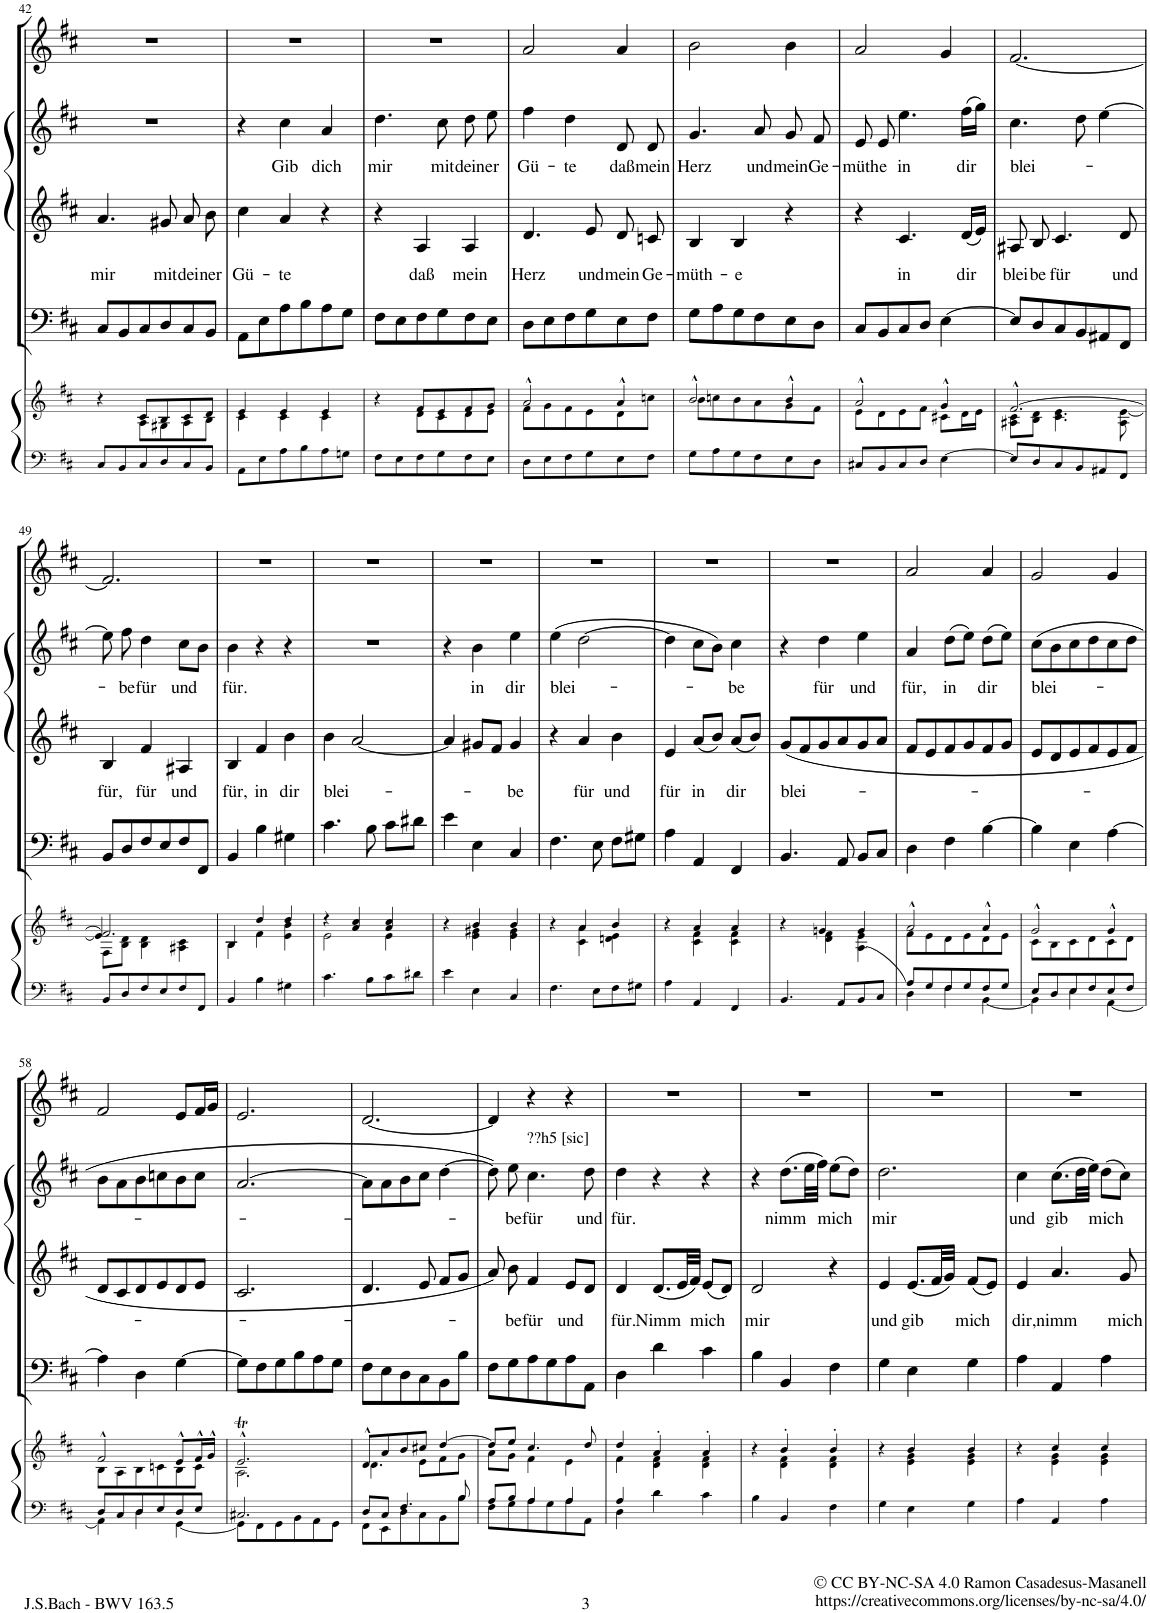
**kern	**kern	**kern	**kern	**text	**kern	**text	**kern
*part5	*part5	*part4	*part3	*part3	*part2	*part2	*part1
*staff6	*staff5	*staff4	*staff3	*staff3	*staff2	*staff2	*staff1
*I"Piano reduction	*	*I"Continuo	*I"Alto	*	*I"Soprano	*	*I"Violino e Viola all' unisono
*I'Pno	*	*	*	*	*	*	*
!!LO:PB:g=z
*clefF4	*clefG2	*clefF4	*clefG2	*	*clefG2	*	*clefG2
*k[f#c#]	*k[f#c#]	*k[f#c#]	*k[f#c#]	*	*k[f#c#]	*	*k[f#c#]
*M3/4	*M3/4	*M3/4	*M3/4	*	*M3/4	*	*M3/4
=42	=42	=42	=42	=42	=42	=42	=42
*	*^	*	*	*	*	*	*
!	!	!	!	!	!LO:LY:b	!	!	!
8C#/L	4r	4ryy	8C#/L	4.a/	mir	2.r	.	2.r
8BB/	.	.	8BB/	.	.	.	.	.
8C#/	8c#/L	8A\L	8C#/	.	.	.	.	.
!	!	!	!	!	!LO:LY:b	!	!	!
8D/	8B/	8G#X\	8D/	8g#X/	mit	.	.	.
!	!	!	!	!	!LO:LY:b	!	!	!
8C#/	8c#/	8A\	8C#/	8a/	dei-	.	.	.
!	!	!	!	!	!LO:LY:b	!	!	!
8BB/J	8d/J	8B\J	8BB/J	8b\	-ner	.	.	.
=43	=43	=43	=43	=43	=43	=43	=43	=43
!	!	!	!	!	!LO:LY:b	!	!	!
8AA\L	4e/	4c#\	8AA\L	4cc#\	Gü-	4r	.	2.r
8E\	.	.	8E\	.	.	.	.	.
!	!	!	!	!	!LO:LY:b	!	!LO:LY:b	!
8A\	4e/	4c#\	8A\	4a/	-te	4cc#\	Gib	.
8B\	.	.	8B\	.	.	.	.	.
!	!	!	!	!	!	!	!LO:LY:b	!
8A\	4e/	4c#\	8A\	4r	.	4a/	dich	.
8Gn\J	.	.	8G\J	.	.	.	.	.
=44	=44	=44	=44	=44	=44	=44	=44	=44
!	!	!	!	!	!	!	!LO:LY:b	!
8F#\L	4r	4ryy	8F#\L	4r	.	4.dd\	mir	2.r
8E\	.	.	8E\	.	.	.	.	.
!	!	!	!	!	!LO:LY:b	!	!	!
8F#\	8f#/L	8d\L	8F#\	4A/	daß	.	.	.
!	!	!	!	!	!	!	!LO:LY:b	!
8G\	8e/	8c#\	8G\	.	.	8cc#\	mit	.
!	!	!	!	!	!LO:LY:b	!	!LO:LY:b	!
8F#\	8f#/	8d\	8F#\	4A/	mein	8dd\	dein-	.
!	!	!	!	!	!	!	!LO:LY:b	!
8E\J	8g/J	8e\J	8E\J	.	.	8ee\	-er	.
=45	=45	=45	=45	=45	=45	=45	=45	=45
!	!	!	!	!	!LO:LY:b	!	!LO:LY:b	!
8D\L	2a^^/	8f#\L	8D\L	4.d/	Herz	4ff#\	Gü-	2a/
8E\	.	8g\	8E\	.	.	.	.	.
!	!	!	!	!	!	!	!LO:LY:b	!
8F#\	.	8f#\	8F#\	.	.	4dd\	-te	.
!	!	!	!	!	!LO:LY:b	!	!	!
8G\	.	8e\	8G\	8e/	und	.	.	.
!	!	!	!	!	!LO:LY:b	!	!LO:LY:b	!
8E\	4a^^/	8d\	8E\	8d/	mein	8d/	daß	4a/
!	!	!	!	!	!LO:LY:b	!	!LO:LY:b	!
8F#\J	.	8ccn\J	8F#\J	8cn/	Ge-	8d/	mein	.
=46	=46	=46	=46	=46	=46	=46	=46	=46
!	!	!	!	!	!LO:LY:b	!	!LO:LY:b	!
8G\L	2b^^/	8b\L	8G\L	4B/	-müth-	4.g/	Herz	2b\
8A\	.	8ccn\	8A\	.	.	.	.	.
!	!	!	!	!	!LO:LY:b	!	!	!
8G\	.	8b\	8G\	4B/	-e	.	.	.
!	!	!	!	!	!	!	!LO:LY:b	!
8F#\	.	8a\	8F#\	.	.	8a/	und	.
!	!	!	!	!	!	!	!LO:LY:b	!
8E\	4b^^/	8g\	8E\	4r	.	8g/	mein	4b\
!	!	!	!	!	!	!	!LO:LY:b	!
8D\J	.	8f#\J	8D\J	.	.	8f#/	Ge-	.
=47	=47	=47	=47	=47	=47	=47	=47	=47
!	!	!	!	!	!	!	!LO:LY:b	!
8C#X/L	2a^^/	8e\L	8C#/L	4r	.	8e/	-müth-	2a/
!	!	!	!	!	!	!	!LO:LY:b	!
8BB/	.	8d\	8BB/	.	.	8e/	-e	.
!	!	!	!	!	!LO:LY:b	!	!LO:LY:b	!
8C#/	.	8e\	8C#/	4.c#/	in	4.ee\	in	.
8D/J	.	8f#\J	8D/J	.	.	.	.	.
[4E\	4g^^/	8c#X\L	[4E\	.	.	.	.	4g/
!	!	!	!	!	!LO:LY:b	!	!LO:LY:b	!
.	.	16d\L	.	(16d/LL	dir	(16ff#\LL	dir	.
.	.	16e\JJ	.	16e/JJ)	.	16gg\JJ)	.	.
=48	=48	=48	=48	=48	=48	=48	=48	=48
!	!	!	!	!	!LO:LY:b	!	!LO:LY:b	!
8E/L]	[2.f#^^/	8A#X\ 8c#\L	8E/L]	8A#X/	blei-	4.cc#\	blei-	[2.f#/
!	!	!	!	!	!LO:LY:b	!	!	!
8D/	.	8B\ 8d\J	8D/	8B/	-be	.	.	.
!	!	!	!	!	!LO:LY:b	!	!	!
8C#/	.	4.c#\ 4.e\	8C#/	4.c#/	für	.	.	.
8BB/	.	.	8BB/	.	.	8dd\	.	.
8AA#X/	.	.	8AA#X/	.	.	[4ee\	.	.
!	!	!	!	!	!LO:LY:b	!	!	!
8FF#/J	.	8A#\ [8e\	8FF#/J	8d/	und	.	.	.
!!LO:LB:g=z
=49	=49	=49	=49	=49	=49	=49	=49	=49
*	*	*^	*	*	*	*	*	*
!	!	!	!	!	!	!LO:LY:b	!	!	!
8BB/L	2.f#/]	8F#\L	4e/]	8BB/L	4B/	für,	8ee\]	.	2.f#/]
!	!	!	!	!	!	!	!	!LO:LY:b	!
8D/	.	8B\ 8d\J	.	8D/	.	.	8ff#\	be	.
!	!	!	!	!	!	!LO:LY:b	!	!LO:LY:b	!
8F#/	.	4B\ 4d\	2ryy	8F#/	4f#/	für	4dd\	für	.
8E/	.	.	.	8E/	.	.	.	.	.
!	!	!	!	!	!	!LO:LY:b	!	!LO:LY:b	!
8F#/	.	4A#X\ 4c#\	.	8F#/	4A#X/	und	8cc#\L	und	.
8FF#/J	.	.	.	8FF#/J	.	.	8b\J	.	.
*	*	*v	*v	*	*	*	*	*	*
=50	=50	=50	=50	=50	=50	=50	=50	=50
!	!	!	!	!	!LO:LY:b	!	!LO:LY:b	!
4BB/	4B/	4B\	4BB/	4B/	für,	4b\	für.	2.r
!	!	!	!	!	!LO:LY:b	!	!	!
4B\	4dd/	4f#\	4B\	4f#/	in	4r	.	.
!	!	!	!	!	!LO:LY:b	!	!	!
4G#X\	4dd/	4e\ 4b\	4G#X\	4b\	dir	4r	.	.
=51	=51	=51	=51	=51	=51	=51	=51	=51
!	!	!	!	!	!LO:LY:b	!	!	!
4.c#\	4r	2e\	4.c#\	4b\	blei-	2.r	.	2.r
.	4a/ 4cc#/	.	.	[2a/	.	.	.	.
8B\L	.	.	8B\	.	.	.	.	.
8c#\	4a/ 4cc#/	4e\	8c#\L	.	.	.	.	.
8d#X\J	.	.	8d#X\J	.	.	.	.	.
=52	=52	=52	=52	=52	=52	=52	=52	=52
4e\	4r	4ryy	4e\	4a/]	.	4r	.	2.r
!	!	!	!	!	!	!	!LO:LY:b	!
4E\	4b/	4e\ 4g#X\	4E\	8g#X/L	.	4b\	in	.
.	.	.	.	8f#/J	.	.	.	.
!	!	!	!	!	!LO:LY:b	!	!LO:LY:b	!
4C#/	4b/	4e\ 4g#\	4C#/	4g#/	-be	4ee\	dir	.
=53	=53	=53	=53	=53	=53	=53	=53	=53
!	!	!	!	!	!	!	!LO:LY:b	!
4.F#\	4r	4ryy	4.F#\	4r	.	(4ee\	blei-	2.r
!	!	!	!	!	!LO:LY:b	!	!	!
.	4a/	4c#\ 4a\	.	4a/	für	[2dd\	.	.
8E\L	.	.	8E\	.	.	.	.	.
!	!	!	!	!	!LO:LY:b	!	!	!
8F#\	4b/	4dn\ 4e\	8F#\L	4b\	und	.	.	.
8G#X\J	.	.	8G#X\J	.	.	.	.	.
=54	=54	=54	=54	=54	=54	=54	=54	=54
!	!	!	!	!	!LO:LY:b	!	!	!
4A\	4r	4ryy	4A\	4e/	für	4dd\]	.	2.r
!	!	!	!	!	!LO:LY:b	!	!	!
4AA/	4a/	4c#\ 4f#\	4AA/	(8a/L	in	8cc#\L	.	.
.	.	.	.	8b/J)	.	8b\J)	.	.
!	!	!	!	!	!LO:LY:b	!	!LO:LY:b	!
4FF#/	4a/	4c#\ 4f#\	4FF#/	(8a/L	-dir	4cc#\	-be	.
.	.	.	.	8b/J)	.	.	.	.
=55	=55	=55	=55	=55	=55	=55	=55	=55
!	!	!	!	!	!LO:LY:b	!	!	!
4.BB/	4r	4ryy	4.BB/	(8g/L	blei-	4r	.	2.r
.	.	.	.	8f#/	.	.	.	.
!	!	!	!	!	!	!	!LO:LY:b	!
.	4gn/	4d\ 4f#\	.	8g/	.	4dd\	für	.
8AA/L	.	.	8AA/	8a/	.	.	.	.
!	!	!	!	!	!	!	!LO:LY:b	!
8BB/	4g/	[>4A\ 4e\	8BB/L	8g/	.	4ee\	und	.
8C#/J	.	.	8C#/J	8a/J	.	.	.	.
=56	=56	=56	=56	=56	=56	=56	=56	=56
*^	*	*	*	*	*	*	*	*
!	!	!	!	!	!	!	!	!LO:LY:b	!
8A/L]	4D\	2a^^/	8f#\L	4D\	8f#/L	.	4a/	für,	2a/
8G/	.	.	8e\	.	8e/	.	.	.	.
!	!	!	!	!	!	!	!	!LO:LY:b	!
8F#/	4F#\	.	8d\	4F#\	8f#/	.	(8dd\L	in	.
8G/	.	.	8e\	.	8g/	.	8ee\J)	.	.
!	!	!	!	!	!	!	!	!LO:LY:b	!
8F#/	[4BB\	4a^^/	8d\	[4B\	8f#/	.	(8dd\L	dir	4a/
8G/J	.	.	8e\J	.	8g/J	.	8ee\J)	.	.
=57	=57	=57	=57	=57	=57	=57	=57	=57	=57
!	!	!	!	!	!	!	!	!LO:LY:b	!
8E/L	4BB\]	2g^^/	8c#\L	4B\]	8e/L	.	(8cc#\L	blei-	2g/
8D/	.	.	8B\	.	8d/	.	8b\	.	.
8E/	4E\	.	8c#\	4E\	8e/	.	8cc#\	.	.
8F#/	.	.	8d\	.	8f#/	.	8dd\	.	.
8E/	[4AA\	4g^^/	8c#\	[4A\	8e/	.	8cc#\	.	4g/
8F#/J	.	.	8d\J	.	8f#/J	.	8dd\J	.	.
!!LO:LB:g=z
=58	=58	=58	=58	=58	=58	=58	=58	=58	=58
8D/L	4AA\]	2f#^^/	8B\L	4A\]	8d/L	.	8b\L	.	2f#/
8C#/	.	.	8A\	.	8c#/	.	8a\	.	.
8D/	4D\	.	8B\	4D\	8d/	.	8b\	.	.
8E/	.	.	8cn\	.	8e/	.	8ccn\	.	.
8D/	[4GG\	8e^^/L	8B\	[4G\	8d/	.	8b\	.	8e/L
8E/J	.	16f#^^/L	8c\J	.	8e/J	.	8cc\J	.	16f#/L
.	.	16g^^/JJ	.	.	.	.	.	.	16g/JJ
=59	=59	=59	=59	=59	=59	=59	=59	=59	=59
2.C#X/	8GG\L]	2.eT^^/	2.A\	8G\L]	2.c#/	.	[2.a/	.	2.e/
.	8FF#\	.	.	8F#\	.	.	.	.	.
.	8GG\	.	.	8G\	.	.	.	.	.
.	8BB\	.	.	8B\	.	.	.	.	.
.	8AA\	.	.	8A\	.	.	.	.	.
.	8GG\J	.	.	8G\J	.	.	.	.	.
=60	=60	=60	=60	=60	=60	=60	=60	=60	=60
8D/L	8FF#\L	8d^^/L	4.d\	8F#\L	4.d/	.	8a\L]	.	[2.d/
8C#/J	8EE\	8a/	.	8E\	.	.	8a\	.	.
4.F#/	8D\	8b/	.	8D\	.	.	8b\	.	.
.	8C#\	8cc#X/J	8e\L	8C#\	8e/	.	8cc#\J	.	.
.	8BB\	[4dd/	8f#\	8BB\	8f#/L	.	[4dd\	.	.
8B/	8B\J	.	8g\J	8B\J	8g/J	.	.	.	.
=61	=61	=61	=61	=61	=61	=61	=61	=61	=61
8A/L	8F#\L	8dd/L]	8a\L	8F#\L	8a/)	.	8dd\])	.	4d/]
!	!	!	!	!	!	!LO:LY:b	!	!LO:LY:b	!
8B/J	8G\	8ee/J	8g\J	8G\	8b\	be	8ee\	be	.
!	!	!	!	!	!	!	!LO:TX:a:t=??h5 [sic]	!	!
!	!	!	!	!	!	!LO:LY:b	!	!LO:LY:b	!
4A/	8A\	4.cc#/	4f#\	8A\	4f#/	für	4.cc#\	für	4r
.	8G\	.	.	8G\	.	.	.	.	.
!	!	!	!	!	!	!LO:LY:b	!	!	!
4A/	8A\	.	4e\	8A\	8e/L	und	.	.	4r
!	!	!	!	!	!	!	!	!LO:LY:b	!
.	8AA\J	8dd/	.	8AA\J	8d/J	.	8dd\	und	.
=62	=62	=62	=62	=62	=62	=62	=62	=62	=62
!	!	!	!	!	!	!LO:LY:b	!	!LO:LY:b	!
4A/	4D\	4dd/	4f#\	4D\	4d/	für.	4dd\	für.	2.r
!	!	!	!	!	!	!LO:LY:b	!	!	!
2ryy	4d\	4a'/	4d\ 4f#\	4d\	(8.d/L	Nimm	4r	.	.
.	.	.	.	.	32e/LL	.	.	.	.
.	.	.	.	.	32f#/JJJ)	.	.	.	.
!	!	!	!	!	!	!LO:LY:b	!	!	!
.	4c#\	4a'/	4d\ 4f#\	4c#\	(8e/L	mich	4r	.	.
.	.	.	.	.	8d/J)	.	.	.	.
*v	*v	*	*	*	*	*	*	*	*
=63	=63	=63	=63	=63	=63	=63	=63	=63
!	!	!	!	!	!LO:LY:b	!	!	!
4B\	4r	4ryy	4B\	2d/	mir	4r	.	2.r
!	!	!	!	!	!	!	!LO:LY:b	!
4BB/	4b'/	4d\ 4f#\	4BB/	.	.	(8.dd\L	nimm	.
.	.	.	.	.	.	32ee\LL	.	.
.	.	.	.	.	.	32ff#\JJJ)	.	.
!	!	!	!	!	!	!	!LO:LY:b	!
4F#\	4b'/	4d\ 4f#\	4F#\	4r	.	(8ee\L	mich	.
.	.	.	.	.	.	8dd\J)	.	.
=64	=64	=64	=64	=64	=64	=64	=64	=64
!	!	!	!	!	!LO:LY:b	!	!LO:LY:b	!
4G\	4r	4ryy	4G\	4e/	und	2.dd\	mir	2.r
!	!	!	!	!	!LO:LY:b	!	!	!
4E\	4b/	4e\ 4g\	4E\	(8.e/L	gib	.	.	.
.	.	.	.	32f#/LL	.	.	.	.
.	.	.	.	32g/JJJ)	.	.	.	.
!	!	!	!	!	!LO:LY:b	!	!	!
4G\	4b/	4e\ 4g\	4G\	(8f#/L	mich	.	.	.
.	.	.	.	8e/J)	.	.	.	.
=65	=65	=65	=65	=65	=65	=65	=65	=65
!	!	!	!	!	!LO:LY:b	!	!LO:LY:b	!
4A\	4r	4ryy	4A\	4e/	dir,	4cc#\	und	2.r
!	!	!	!	!	!LO:LY:b	!	!LO:LY:b	!
4AA/	4cc#/	4e\ 4g\	4AA/	4.a/	nimm	(8.cc#\L	gib	.
.	.	.	.	.	.	32dd\LL	.	.
.	.	.	.	.	.	32ee\JJJ)	.	.
!	!	!	!	!	!	!	!LO:LY:b	!
4A\	4cc#/	4e\ 4g\	4A\	.	.	(8dd\L	mich	.
!	!	!	!	!	!LO:LY:b	!	!	!
.	.	.	.	8g/	mich	8cc#\J)	.	.
*	*v	*v	*	*	*	*	*	*
=	=	=	=	=	=	=	=
*-	*-	*-	*-	*-	*-	*-	*-
